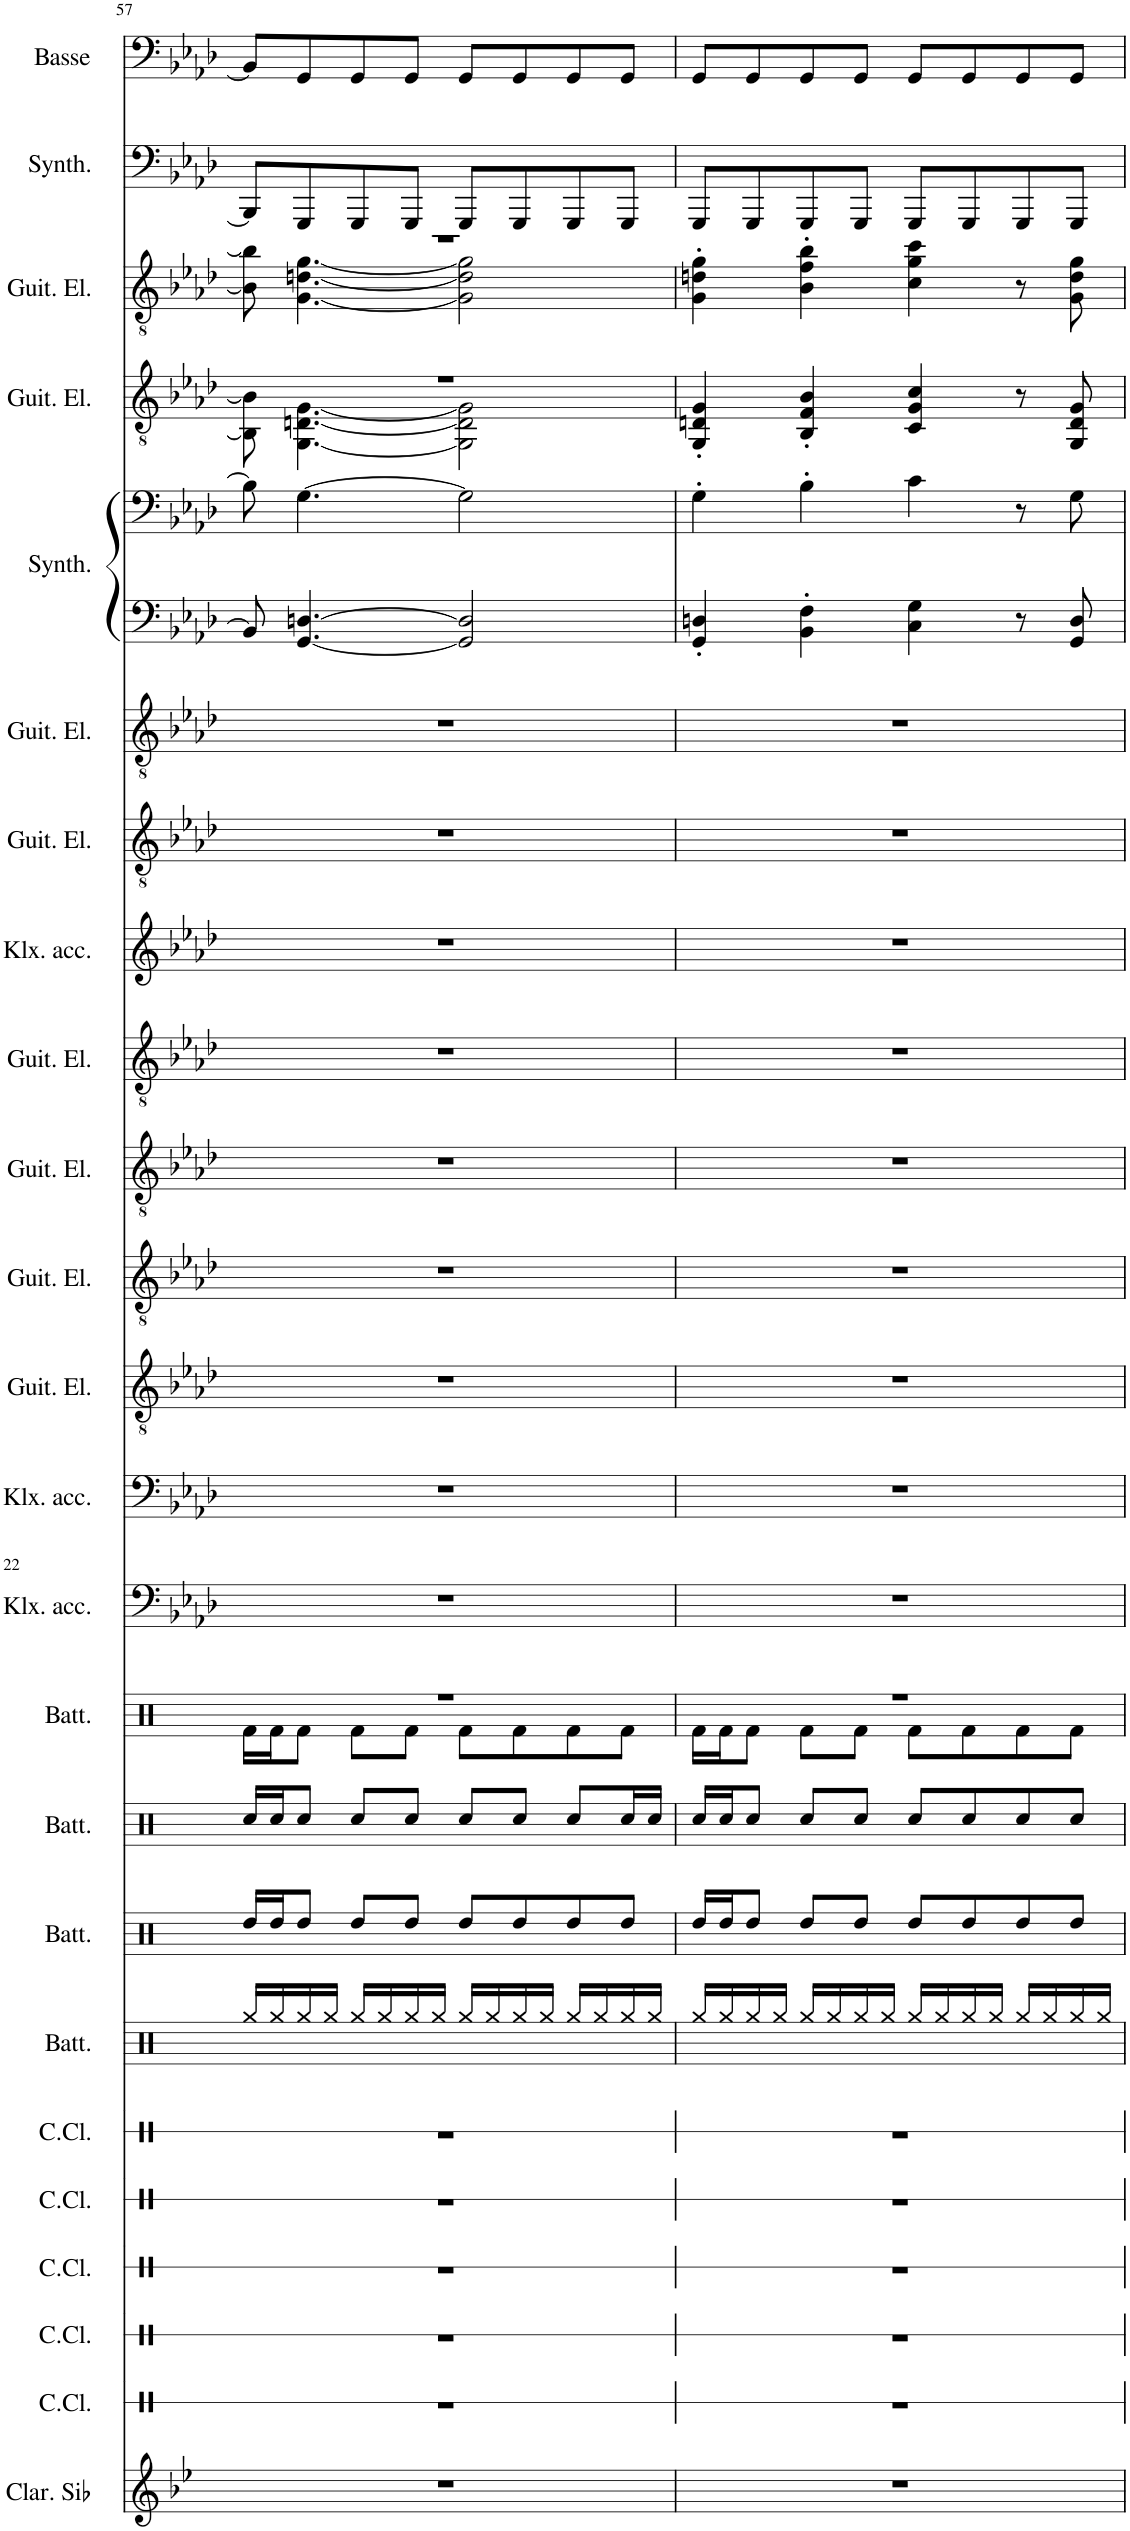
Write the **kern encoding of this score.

**kern	**kern	**kern	**kern	**kern	**kern	**kern	**kern	**kern	**kern	**kern	**kern	**kern	**kern	**kern	**kern	**kern	**kern	**kern	**kern	**kern	**kern	**kern	**kern	**kern
*part24	*part23	*part22	*part21	*part20	*part19	*part18	*part17	*part16	*part15	*part14	*part13	*part12	*part11	*part10	*part9	*part8	*part7	*part6	*part5	*part5	*part4	*part3	*part2	*part1
*staff25	*staff24	*staff23	*staff22	*staff21	*staff20	*staff19	*staff18	*staff17	*staff16	*staff15	*staff14	*staff13	*staff12	*staff11	*staff10	*staff9	*staff8	*staff7	*staff6	*staff5	*staff4	*staff3	*staff2	*staff1
*I"Clarinette en Sib	*I"Caisse claire	*I"Caisse claire	*I"Caisse claire	*I"Caisse claire	*I"Caisse claire	*I"Batterie	*I"Batterie	*I"Batterie	*I"Batterie	*I"Klaxon accordés.	*I"Klaxon accordés.	*I"Guitare électrique	*I"Guitare électrique	*I"Guitare électrique	*I"Guitare électrique	*I"Klaxon accordés.	*I"Guitare électrique	*I"Guitare électrique	*I"Synthétiseur de triangles	*	*I"Guitare électrique	*I"Guitare électrique	*I"Synthétiseur d'effets	*I"Basse acoustique
*I'Clar. Sib	*I'C.Cl.	*I'C.Cl.	*I'C.Cl.	*I'C.Cl.	*I'C.Cl.	*I'Batt.	*I'Batt.	*I'Batt.	*I'Batt.	*I'Klx. acc.	*I'Klx. acc.	*I'Guit. El.	*I'Guit. El.	*I'Guit. El.	*I'Guit. El.	*I'Klx. acc.	*I'Guit. El.	*I'Guit. El.	*I'Synth.	*	*I'Guit. El.	*I'Guit. El.	*I'Synth.	*I'Basse
!!LO:PB:g=z
*clefG2	*clefX	*clefX	*clefX	*clefX	*clefX	*clefX	*clefX	*clefX	*clefX	*clefF4	*clefF4	*clefGv2	*clefGv2	*clefGv2	*clefGv2	*clefG2	*clefGv2	*clefGv2	*clefF4	*clefF4	*clefGv2	*clefGv2	*clefF4	*clefF4
*Trd1c2	*	*	*	*	*	*	*	*	*	*	*	*	*	*	*	*	*	*	*	*	*	*	*	*Trd7c12
*k[b-e-]	*k[b-e-a-d-]	*k[b-e-a-d-]	*k[b-e-a-d-]	*k[b-e-a-d-]	*k[b-e-a-d-]	*k[]	*k[]	*k[]	*k[]	*k[b-e-a-d-]	*k[b-e-a-d-]	*k[b-e-a-d-]	*k[b-e-a-d-]	*k[b-e-a-d-]	*k[b-e-a-d-]	*k[b-e-a-d-]	*k[b-e-a-d-]	*k[b-e-a-d-]	*k[b-e-a-d-]	*k[b-e-a-d-]	*k[b-e-a-d-]	*k[b-e-a-d-]	*k[b-e-a-d-]	*k[b-e-a-d-]
*M4/4	*M4/4	*M4/4	*M4/4	*M4/4	*M4/4	*M4/4	*M4/4	*M4/4	*M4/4	*M4/4	*M4/4	*M4/4	*M4/4	*M4/4	*M4/4	*M4/4	*M4/4	*M4/4	*M4/4	*M4/4	*M4/4	*M4/4	*M4/4	*M4/4
=57	=57	=57	=57	=57	=57	=57	=57	=57	=57	=57	=57	=57	=57	=57	=57	=57	=57	=57	=57	=57	=57	=57	=57	=57
*	*	*	*	*	*	*	*	*	*^	*	*	*	*	*	*	*	*	*	*	*	*^	*^	*	*
1r	1r	1r	1r	1r	1r	16Rgg/LL	16Rdd/LL	16Rcc/LL	1r	16Rf\LL	1r	1r	1r	1r	1r	1r	1r	1r	1r	8BB-/]	8B-\]	1r	8BB-\] 8B-\]	1r	8B-\] 8b-\]	8BBB-/L]	8BB-/L]
.	.	.	.	.	.	16Rgg/	16Rdd/J	16Rcc/J	.	16Rf\J	.	.	.	.	.	.	.	.	.	.	.	.	.	.	.	.	.
.	.	.	.	.	.	16Rgg/	8Rdd/J	8Rcc/J	.	8Rf\J	.	.	.	.	.	.	.	.	.	[4.GG/ [4.Dn/	[4.G\	.	[4.GG\ [4.Dn\ [4.G\	.	[4.G\ [4.dn\ [4.g\	8GGG/	8GG/
.	.	.	.	.	.	16Rgg/JJ	.	.	.	.	.	.	.	.	.	.	.	.	.	.	.	.	.	.	.	.	.
.	.	.	.	.	.	16Rgg/LL	8Rdd/L	8Rcc/L	.	8Rf\L	.	.	.	.	.	.	.	.	.	.	.	.	.	.	.	8GGG/	8GG/
.	.	.	.	.	.	16Rgg/	.	.	.	.	.	.	.	.	.	.	.	.	.	.	.	.	.	.	.	.	.
.	.	.	.	.	.	16Rgg/	8Rdd/J	8Rcc/J	.	8Rf\J	.	.	.	.	.	.	.	.	.	.	.	.	.	.	.	8GGG/J	8GG/J
.	.	.	.	.	.	16Rgg/JJ	.	.	.	.	.	.	.	.	.	.	.	.	.	.	.	.	.	.	.	.	.
.	.	.	.	.	.	16Rgg/LL	8Rdd/L	8Rcc/L	.	8Rf\L	.	.	.	.	.	.	.	.	.	2GG/] 2D/]	2G\]	.	2GG\] 2D\] 2G\]	.	2G\] 2d\] 2g\]	8GGG/L	8GG/L
.	.	.	.	.	.	16Rgg/	.	.	.	.	.	.	.	.	.	.	.	.	.	.	.	.	.	.	.	.	.
.	.	.	.	.	.	16Rgg/	8Rdd/	8Rcc/J	.	8Rf\	.	.	.	.	.	.	.	.	.	.	.	.	.	.	.	8GGG/	8GG/
.	.	.	.	.	.	16Rgg/JJ	.	.	.	.	.	.	.	.	.	.	.	.	.	.	.	.	.	.	.	.	.
.	.	.	.	.	.	16Rgg/LL	8Rdd/	8Rcc/L	.	8Rf\	.	.	.	.	.	.	.	.	.	.	.	.	.	.	.	8GGG/	8GG/
.	.	.	.	.	.	16Rgg/	.	.	.	.	.	.	.	.	.	.	.	.	.	.	.	.	.	.	.	.	.
.	.	.	.	.	.	16Rgg/	8Rdd/J	16Rcc/L	.	8Rf\J	.	.	.	.	.	.	.	.	.	.	.	.	.	.	.	8GGG/J	8GG/J
.	.	.	.	.	.	16Rgg/JJ	.	16Rcc/JJ	.	.	.	.	.	.	.	.	.	.	.	.	.	.	.	.	.	.	.
*	*	*	*	*	*	*	*	*	*	*	*	*	*	*	*	*	*	*	*	*	*	*v	*v	*	*	*	*
*	*	*	*	*	*	*	*	*	*	*	*	*	*	*	*	*	*	*	*	*	*	*	*v	*v	*	*
=58	=58	=58	=58	=58	=58	=58	=58	=58	=58	=58	=58	=58	=58	=58	=58	=58	=58	=58	=58	=58	=58	=58	=58	=58	=58
1r	1r	1r	1r	1r	1r	16Rgg/LL	16Rdd/LL	16Rcc/LL	1r	16Rf\LL	1r	1r	1r	1r	1r	1r	1r	1r	1r	4GG/' 4Dn/'	4G'\	4GG/' 4Dn/' 4G/'	4G\' 4dn\' 4g\'	8GGG/L	8GG/L
.	.	.	.	.	.	16Rgg/	16Rdd/J	16Rcc/J	.	16Rf\J	.	.	.	.	.	.	.	.	.	.	.	.	.	.	.
.	.	.	.	.	.	16Rgg/	8Rdd/J	8Rcc/J	.	8Rf\J	.	.	.	.	.	.	.	.	.	.	.	.	.	8GGG/	8GG/
.	.	.	.	.	.	16Rgg/JJ	.	.	.	.	.	.	.	.	.	.	.	.	.	.	.	.	.	.	.
.	.	.	.	.	.	16Rgg/LL	8Rdd/L	8Rcc/L	.	8Rf\L	.	.	.	.	.	.	.	.	.	4BB-\' 4F\'	4B-'\	4BB-/' 4F/' 4B-/'	4B-\' 4f\' 4b-\'	8GGG/	8GG/
.	.	.	.	.	.	16Rgg/	.	.	.	.	.	.	.	.	.	.	.	.	.	.	.	.	.	.	.
.	.	.	.	.	.	16Rgg/	8Rdd/J	8Rcc/J	.	8Rf\J	.	.	.	.	.	.	.	.	.	.	.	.	.	8GGG/J	8GG/J
.	.	.	.	.	.	16Rgg/JJ	.	.	.	.	.	.	.	.	.	.	.	.	.	.	.	.	.	.	.
.	.	.	.	.	.	16Rgg/LL	8Rdd/L	8Rcc/L	.	8Rf\L	.	.	.	.	.	.	.	.	.	4C\ 4G\	4c\	4C/ 4G/ 4c/	4c\ 4g\ 4cc\	8GGG/L	8GG/L
.	.	.	.	.	.	16Rgg/	.	.	.	.	.	.	.	.	.	.	.	.	.	.	.	.	.	.	.
.	.	.	.	.	.	16Rgg/	8Rdd/	8Rcc/	.	8Rf\	.	.	.	.	.	.	.	.	.	.	.	.	.	8GGG/	8GG/
.	.	.	.	.	.	16Rgg/JJ	.	.	.	.	.	.	.	.	.	.	.	.	.	.	.	.	.	.	.
.	.	.	.	.	.	16Rgg/LL	8Rdd/	8Rcc/	.	8Rf\	.	.	.	.	.	.	.	.	.	8r	8r	8r	8r	8GGG/	8GG/
.	.	.	.	.	.	16Rgg/	.	.	.	.	.	.	.	.	.	.	.	.	.	.	.	.	.	.	.
.	.	.	.	.	.	16Rgg/	8Rdd/J	8Rcc/J	.	8Rf\J	.	.	.	.	.	.	.	.	.	8GG/ 8D/	8G\	8GG/ 8D/ 8G/	8G\ 8d\ 8g\	8GGG/J	8GG/J
.	.	.	.	.	.	16Rgg/JJ	.	.	.	.	.	.	.	.	.	.	.	.	.	.	.	.	.	.	.
*	*	*	*	*	*	*	*	*	*v	*v	*	*	*	*	*	*	*	*	*	*	*	*	*	*	*
=	=	=	=	=	=	=	=	=	=	=	=	=	=	=	=	=	=	=	=	=	=	=	=	=
*-	*-	*-	*-	*-	*-	*-	*-	*-	*-	*-	*-	*-	*-	*-	*-	*-	*-	*-	*-	*-	*-	*-	*-	*-
